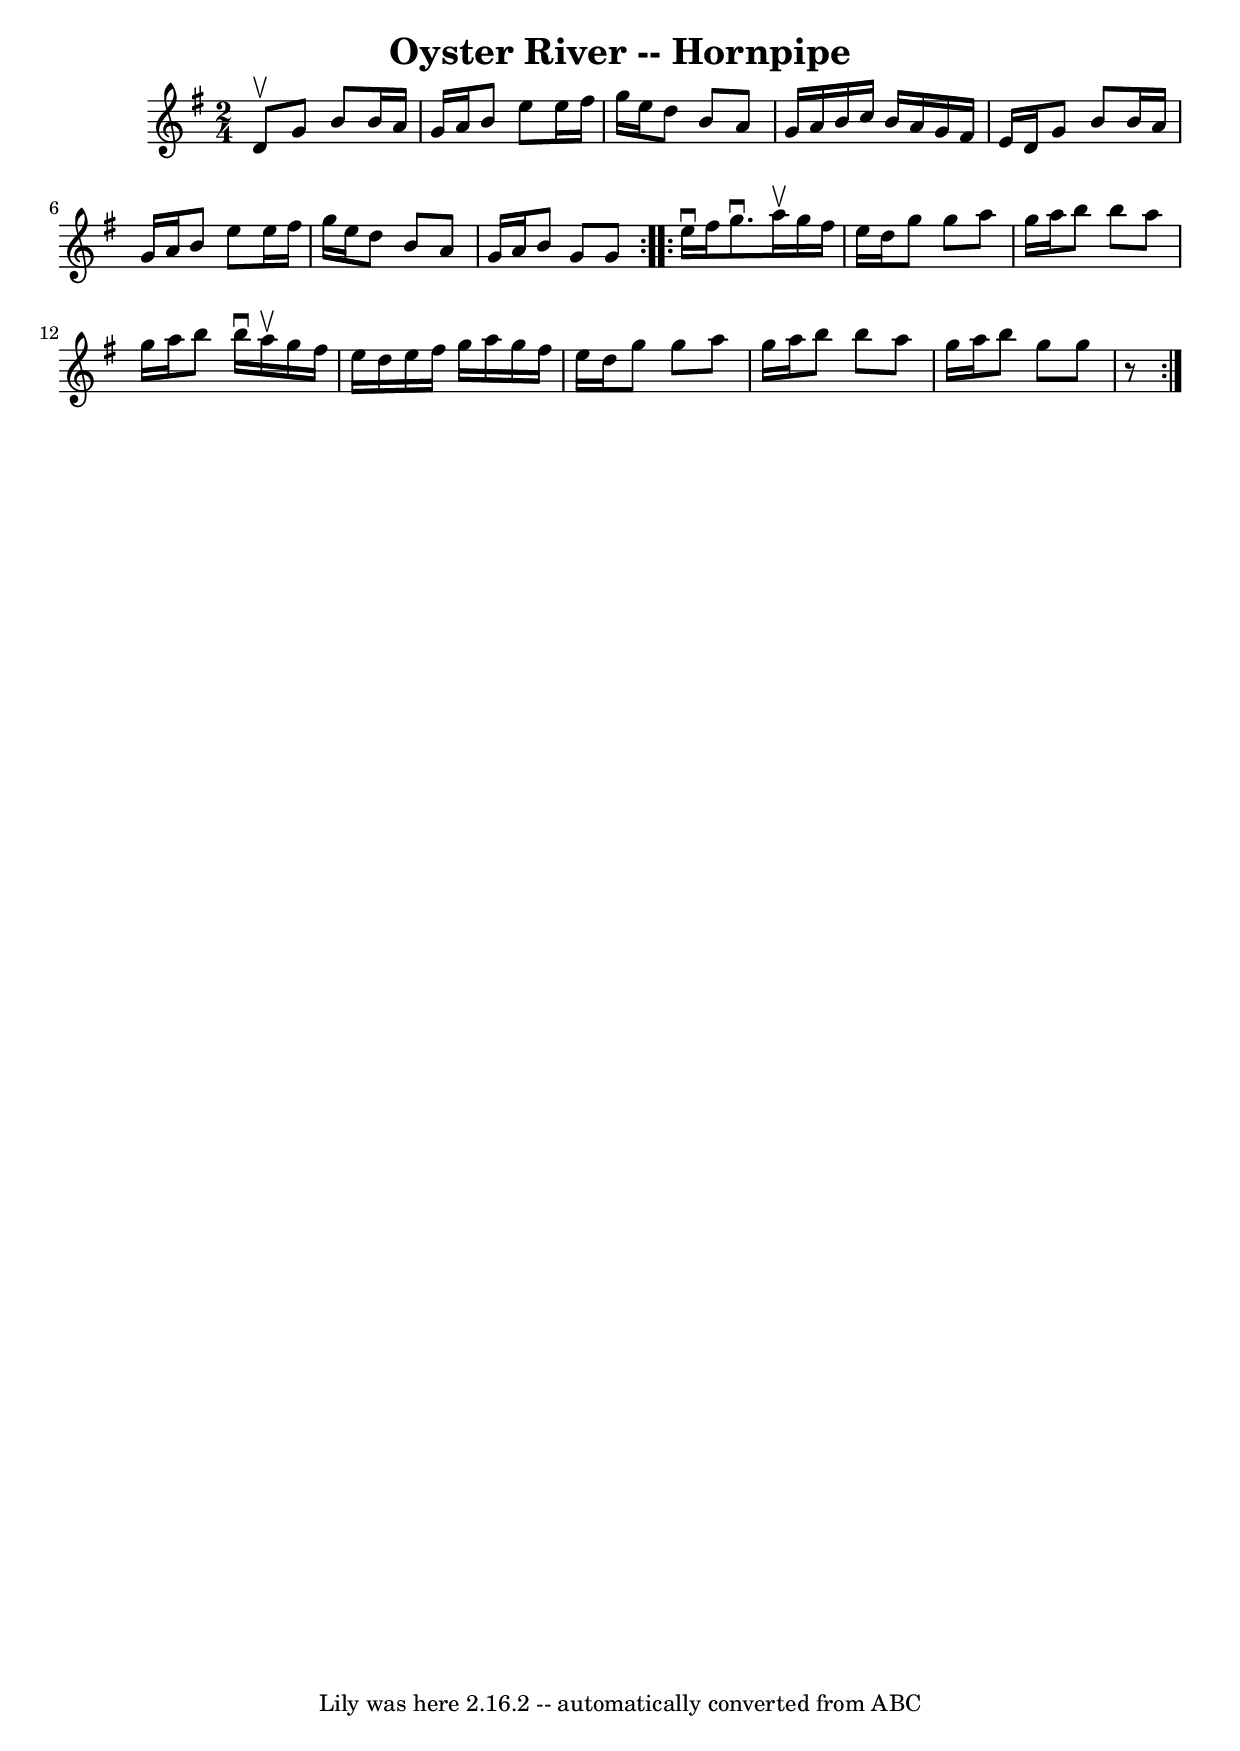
\version "2.16.2"
\include "Mammoth.ily"
\header {
  %% book = "Cole's 1000 Fiddle Tunes"
  crossRefNumber = "1"
  footnotes = ""
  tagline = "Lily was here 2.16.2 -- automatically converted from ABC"
  title = "Oyster River -- Hornpipe"

}
voicedefault =  {



  \repeat volta 2 {

    \time 2/4 
    \key g \major     d'8^\upbow  |
    g'8 b'8 b'16 a'16         g'16 a'16   |
    b'8 e''8 e''16 fis''16 g''16 e''16   |
    d''8 b'8 a'8 g'16 a'16  |
    b'16 c''16 b'16      a'16 g'16 fis'16 e'16 d'16   |
    g'8 b'8 b'16         a'16 g'16 a'16   |
    b'8 e''8 e''16 fis''16 g''16         e''16   |
    d''8 b'8 a'8 g'16 a'16  |
    b'8 g'8    
    g'8  
  }     
  \repeat volta 2 {     e''16^\downbow fis''16   |
    g''8.^\downbow a''16^\upbow g''16 fis''16 e''16 d''16  |
    g''8      g''8 a''8 g''16 a''16   |
    b''8 b''8 a''8 g''16         a''16   |
    b''8 b''16^\downbow a''16^\upbow g''16 fis''16         e''16 d''16   |
    e''16 fis''16 g''16 a''16 g''16         fis''16 e''16 d''16   |
    g''8 g''8 a''8 g''16 a''16   |
    b''8 b''8 a''8 g''16 a''16  |
    b''8 g''8    
    g''8    r8 
  }   

}

\score{
  <<

    \context Staff="default"
    {
      \voicedefault 
      
    }

  >>
  \layout {
    
  }
  \midi {
  }

}
